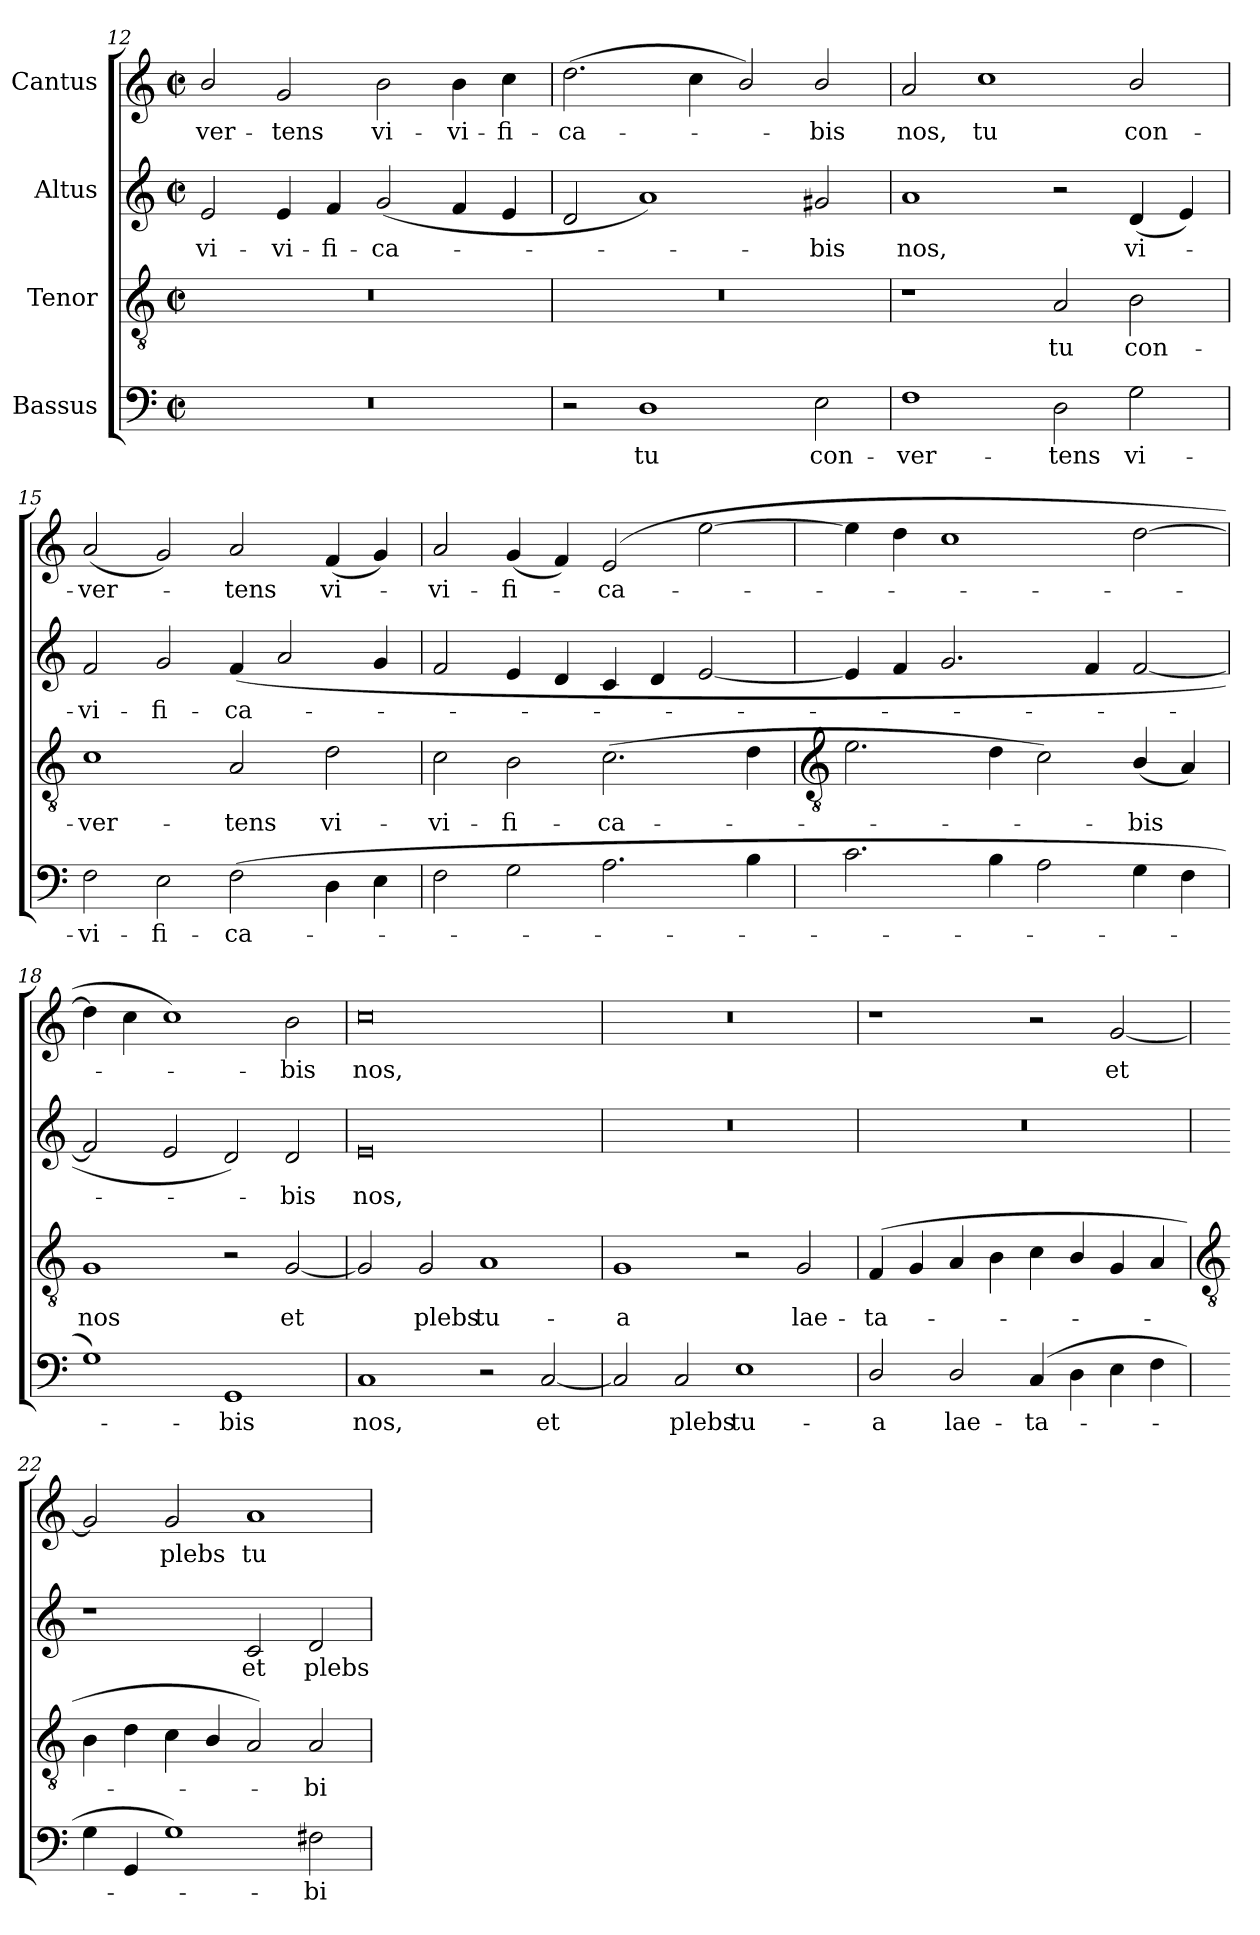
**kern	**text	**kern	**text	**kern	**text	**kern	**text
*part4	*part4	*part3	*part3	*part2	*part2	*part1	*part1
*staff4	*staff4	*staff3	*staff3	*staff2	*staff2	*staff1	*staff1
*I"Bassus	*	*I"Tenor	*	*I"Altus	*	*I"Cantus	*
!!LO:LB:g=z
*clefF4	*	*clefGv2	*	*clefG2	*	*clefG2	*
*k[]	*	*k[]	*	*k[]	*	*k[]	*
*C:	*	*C:	*	*C:	*	*C:	*
*M4/2	*	*M4/2	*	*M4/2	*	*M4/2	*
*met(c|)	*	*met(c|)	*	*met(c|)	*	*met(c|)	*
=12	=12	=12	=12	=12	=12	=12	=12
!	!	!	!	!	!LO:LY:b	!	!LO:LY:b
0r	.	0r	.	2e	vi-	2b/	-ver-
!	!	!	!	!	!LO:LY:b	!	!LO:LY:b
.	.	.	.	4e	-vi-	2g	-tens
!	!	!	!	!	!LO:LY:b	!	!
.	.	.	.	4f	-fi-	.	.
!	!	!	!	!	!LO:LY:b	!	!LO:LY:b
.	.	.	.	(<2g	-ca-	2b	vi-
!	!	!	!	!	!	!	!LO:LY:b
.	.	.	.	4f	.	4b	-vi-
!	!	!	!	!	!	!	!LO:LY:b
.	.	.	.	4e	.	4cc	-fi-
=13	=13	=13	=13	=13	=13	=13	=13
!	!	!	!	!	!	!	!LO:LY:b
2r	.	0r	.	2d	.	(>2.dd	-ca-
!	!LO:LY:b	!	!	!	!	!	!
1D	tu	.	.	1a)	.	.	.
.	.	.	.	.	.	4cc	.
.	.	.	.	.	.	2b/)	.
!	!LO:LY:b	!	!	!	!LO:LY:b	!	!LO:LY:b
2E	con-	.	.	2g#X	bis	2b/	bis
=14	=14	=14	=14	=14	=14	=14	=14
!	!LO:LY:b	!	!	!	!LO:LY:b	!	!LO:LY:b
1F	-ver-	1r	.	1a	nos,	2a	nos,
!	!	!	!	!	!	!	!LO:LY:b
.	.	.	.	.	.	1cc	tu
!	!LO:LY:b	!	!LO:LY:b	!	!	!	!
2D	-tens	2A	tu	2r	.	.	.
!	!LO:LY:b	!	!LO:LY:b	!	!LO:LY:b	!	!LO:LY:b
2G	vi-	2B	con-	(<4d	vi-	2b/	con-
.	.	.	.	4e)	.	.	.
=15	=15	=15	=15	=15	=15	=15	=15
!	!LO:LY:b	!	!LO:LY:b	!	!LO:LY:b	!	!LO:LY:b
2F	-vi-	1c	-ver-	2f	vi-	(<2a	-ver-
!	!LO:LY:b	!	!	!	!LO:LY:b	!	!
2E	-fi-	.	.	2g	-fi-	2g)	.
!	!LO:LY:b	!	!LO:LY:b	!	!LO:LY:b	!	!LO:LY:b
(>2F	-ca-	2A	-tens	(<4f	-ca-	2a	tens
.	.	.	.	2a	.	.	.
!	!	!	!LO:LY:b	!	!	!	!LO:LY:b
4D	.	2d	vi-	.	.	(<4f	vi-
4E	.	.	.	4g	.	4g)	.
=16	=16	=16	=16	=16	=16	=16	=16
!	!	!	!LO:LY:b	!	!	!	!LO:LY:b
2F	.	2c	-vi-	2f	.	2a	vi-
!	!	!	!LO:LY:b	!	!	!	!LO:LY:b
2G	.	2B	-fi-	4e	.	(<4g	-fi-
.	.	.	.	4d	.	4f)	.
!	!	!	!LO:LY:b	!	!	!	!LO:LY:b
2.A	.	(>2.c	-ca-	4c	.	(>2e	ca-
.	.	.	.	4d	.	.	.
.	.	.	.	[2e	.	[2ee	.
4B	.	4d	.	.	.	.	.
!!LO:LB:g=z
=17	=17	=17	=17	=17	=17	=17	=17
*	*	*clefGv2	*	*	*	*	*
2.c	.	2.e	.	4e]	.	4ee]	.
.	.	.	.	4f	.	4dd	.
.	.	.	.	2.g	.	1cc	.
4B	.	4d	.	.	.	.	.
2A	.	2c)	.	.	.	.	.
.	.	.	.	4f	.	.	.
!	!	!	!LO:LY:b	!	!	!	!
4G	.	(<4B/	bis	[2f	.	[2dd	.
4F	.	4A)	.	.	.	.	.
=18	=18	=18	=18	=18	=18	=18	=18
!	!	!	!LO:LY:b	!	!	!	!
1G)	.	1G	nos	2f]	.	4dd]	.
.	.	.	.	.	.	4cc	.
.	.	.	.	2e	.	1cc)	.
!	!LO:LY:b	!	!	!	!	!	!
1GG	bis	2r	.	2d)	.	.	.
!	!	!	!LO:LY:b	!	!LO:LY:b	!	!LO:LY:b
.	.	[2G	et	2d	bis	2b	bis
=19	=19	=19	=19	=19	=19	=19	=19
!	!LO:LY:b	!	!	!	!LO:LY:b	!	!LO:LY:b
1C	nos,	2G]	.	0e	nos,	0cc	nos,
!	!	!	!LO:LY:b	!	!	!	!
.	.	2G	plebs	.	.	.	.
!	!	!	!LO:LY:b	!	!	!	!
2r	.	1A	tu-	.	.	.	.
!	!LO:LY:b	!	!	!	!	!	!
[2C	et	.	.	.	.	.	.
=20	=20	=20	=20	=20	=20	=20	=20
!	!	!	!LO:LY:b	!	!	!	!
2C]	.	1G	-a	0r	.	0r	.
!	!LO:LY:b	!	!	!	!	!	!
2C	plebs	.	.	.	.	.	.
!	!LO:LY:b	!	!	!	!	!	!
1E	tu-	2r	.	.	.	.	.
!	!	!	!LO:LY:b	!	!	!	!
.	.	2G	lae-	.	.	.	.
=21	=21	=21	=21	=21	=21	=21	=21
!	!LO:LY:b	!	!LO:LY:b	!	!	!	!
2D/	-a	(<4F	-ta-	0r	.	1r	.
.	.	4G	.	.	.	.	.
!	!LO:LY:b	!	!	!	!	!	!
2D/	lae-	4A	.	.	.	.	.
.	.	4B	.	.	.	.	.
!	!LO:LY:b	!	!	!	!	!	!
(>4C	-ta-	4c	.	.	.	2r	.
4D	.	4B/	.	.	.	.	.
!	!	!	!	!	!	!	!LO:LY:b
4E	.	4G	.	.	.	[2g	et
4F	.	4A	.	.	.	.	.
!!LO:LB:g=z
=22	=22	=22	=22	=22	=22	=22	=22
*	*	*clefGv2	*	*	*	*	*
4G	.	4B	.	1r	.	2g]	.
4GG	.	4d	.	.	.	.	.
!	!	!	!	!	!	!	!LO:LY:b
1G)	.	4c	.	.	.	2g	plebs
.	.	4B/	.	.	.	.	.
!	!	!	!	!	!LO:LY:b	!	!LO:LY:b
.	.	2A)	.	2c	et	1a	tu-
!	!LO:LY:b	!	!LO:LY:b	!	!LO:LY:b	!	!
2F#X	bi-	2A	bi-	2d	plebs	.	.
=	=	=	=	=	=	=	=
*-	*-	*-	*-	*-	*-	*-	*-
